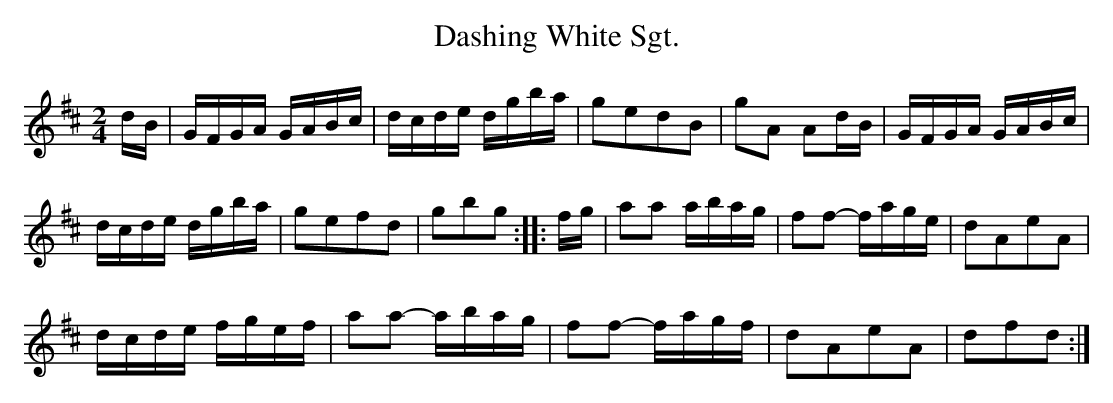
X:1
T:Dashing White Sgt.
M:2/4
L:1/16
K:D
dB|GFGA GABc|dcde dgba|g2e2d2B2|g2A2 A2dB|GFGA GABc|
dcde dgba|g2e2f2d2|g2b2g2::fg|a2a2 abag|f2f2- fage|d2A2e2A2|
dcde fgef|a2a2- abag|f2f2- fagf|d2A2e2A2|d2f2d2:|
